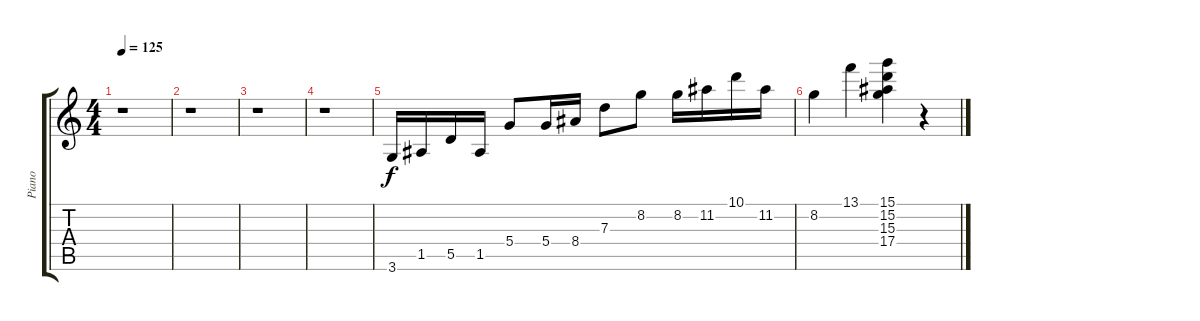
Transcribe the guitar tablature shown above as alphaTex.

\track ("Piano" "Piano") {instrument acousticgrandpiano}
\staff {score tabs}
\tuning (E5 B4 G4 D4 A3 E3) {hide}
\ts (4 4)
\tempo 125
\clef g2
\ks c
r.1{dy f} |
r.1 |
r.1 |
r.1 |
3.6.16 1.5.16 5.5.16 1.5.16 5.4.8 5.4.16 8.4.16 7.3.8 8.2.8 8.2.16 11.2.16 10.1.16 11.2.16 |
8.2.4 13.1.4 (15.1 15.2 15.3 17.4).4 r.4
